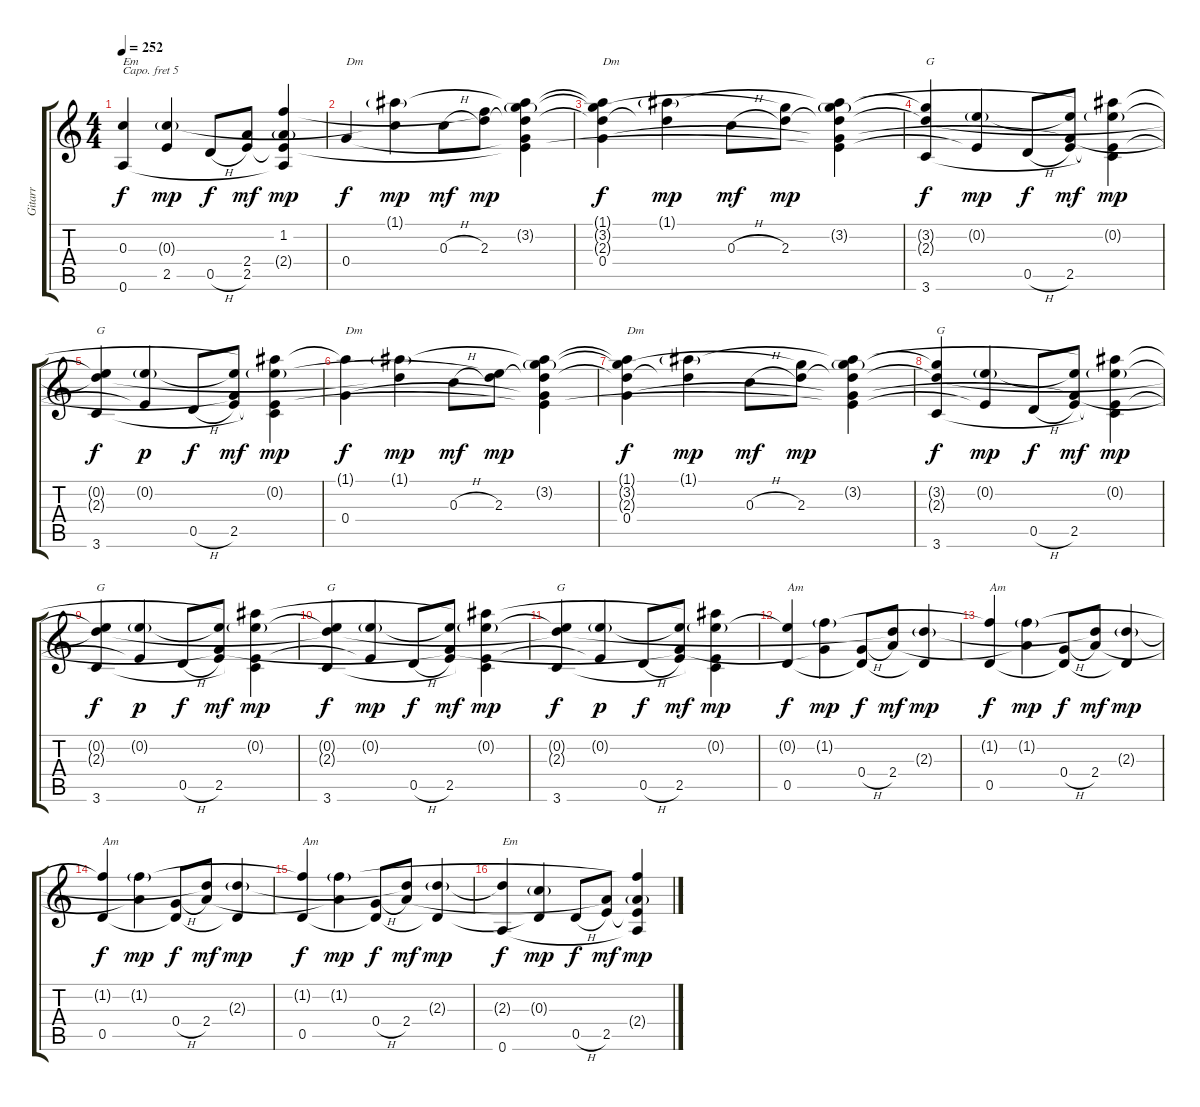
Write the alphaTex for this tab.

\track ("Gitarr" "Gitarr") {instrument acousticguitarsteel}
\staff {score tabs}
\capo 5
\tuning (E4 B3 G3 D3 A2 E2) {hide}
\ts (4 4)
\tempo 252
\clef g2
\ks c
(0.3{t} 0.6).4{txt "Em" dy f} (0.3{g} 2.5{t}).4{dy mp} 0.5{h}.8{dy f} (2.4{t} 2.5).8{dy mf} (1.2{t} 2.4{g} 2.5{t} 0.6{t}).4{dy mp} |
0.4.4{txt "Dm" dy f} (1.1{g} 0.3{t}).4{dy mp} 0.3{h}.8{dy mf} (1.2{t} 2.3).8{dy mp} (1.1{t} 3.2{g} 2.3{t} 0.4{t} 2.5{t}).4 |
(1.1{t} 3.2{t} 2.3{t} 0.4).4{txt "Dm" dy f} (1.1{g} 2.3{t}).4{dy mp} 0.3{h}.8{dy mf} (3.2{t} 2.3).8{dy mp} (1.1{t} 3.2{g} 2.3{t} 0.4{t} 2.5{t}).4 |
(3.2{t} 2.3{t} 3.6).4{txt "G" dy f} (0.2{g} 2.5{t}).4{dy mp} 0.5{h}.8{dy f} (0.2{t} 0.4{t} 2.5).8{dy mf} (1.1{t} 0.2{g} 2.5{t} 3.6{t}).4{dy mp} |
(0.2{t} 2.3{t} 3.6).4{txt "G" dy f} (0.2{g} 2.5{t}).4{dy p} 0.5{h}.8{dy f} (0.2{t} 0.4{t} 2.5).8{dy mf} (1.1{t} 0.2{g} 2.5{t} 3.6{t}).4{dy mp} |
(1.1{t} 0.4).4{txt "Dm" dy f} (1.1{g} 2.3{t}).4{dy mp} 0.3{h}.8{dy mf} (0.2{t} 2.3).8{dy mp} (1.1{t} 3.2{g} 2.3{t} 0.4{t} 2.5{t}).4 |
(1.1{t} 3.2{t} 2.3{t} 0.4).4{txt "Dm" dy f} (1.1{g} 2.3{t}).4{dy mp} 0.3{h}.8{dy mf} (3.2{t} 2.3).8{dy mp} (1.1{t} 3.2{g} 2.3{t} 0.4{t} 2.5{t}).4 |
(3.2{t} 2.3{t} 3.6).4{txt "G" dy f} (0.2{g} 2.5{t}).4{dy mp} 0.5{h}.8{dy f} (0.2{t} 0.4{t} 2.5).8{dy mf} (1.1{t} 0.2{g} 2.5{t} 3.6{t}).4{dy mp} |
(0.2{t} 2.3{t} 3.6).4{txt "G" dy f} (0.2{g} 2.5{t}).4{dy p} 0.5{h}.8{dy f} (0.2{t} 0.4{t} 2.5).8{dy mf} (1.1{t} 0.2{g} 2.5{t} 3.6{t}).4{dy mp} |
(0.2{t} 2.3{t} 3.6).4{txt "G" dy f} (0.2{g} 2.5{t}).4{dy mp} 0.5{h}.8{dy f} (0.2{t} 0.4{t} 2.5).8{dy mf} (1.1{t} 0.2{g} 2.5{t} 3.6{t}).4{dy mp} |
(0.2{t} 2.3{t} 3.6).4{txt "G" dy f} (0.2{g} 2.5{t}).4{dy p} 0.5{h}.8{dy f} (0.2{t} 0.4{t} 2.5).8{dy mf} (1.1{t} 0.2{g} 2.5{t} 3.6{t}).4{dy mp} |
(0.2{t} 0.5).4{txt "Am" dy f} (1.2{g} 0.4{t}).4{dy mp} (0.4{h} 0.5{t}).8{dy f} (2.3{t} 2.4).8{dy mf} (2.3{g} 0.5{t}).4{dy mp} |
(1.2{t} 0.5).4{txt "Am" dy f} (1.2{g} 2.4{t}).4{dy mp} (0.4{h} 0.5{t}).8{dy f} (2.3{t} 2.4).8{dy mf} (2.3{g} 0.5{t}).4{dy mp} |
(1.2{t} 0.5).4{txt "Am" dy f} (1.2{g} 2.4{t}).4{dy mp} (0.4{h} 0.5{t}).8{dy f} (2.3{t} 2.4).8{dy mf} (2.3{g} 0.5{t}).4{dy mp} |
(1.2{t} 0.5).4{txt "Am" dy f} (1.2{g} 2.4{t}).4{dy mp} (0.4{h} 0.5{t}).8{dy f} (2.3{t} 2.4).8{dy mf} (2.3{g} 0.5{t}).4{dy mp} |
(2.3{t} 0.6).4{txt "Em" dy f} (0.3{g} 0.5{t}).4{dy mp} 0.5{h}.8{dy f} (2.4{t} 2.5).8{dy mf} (1.2{t} 2.4{g} 2.5{t} 0.6{t}).4{dy mp}
